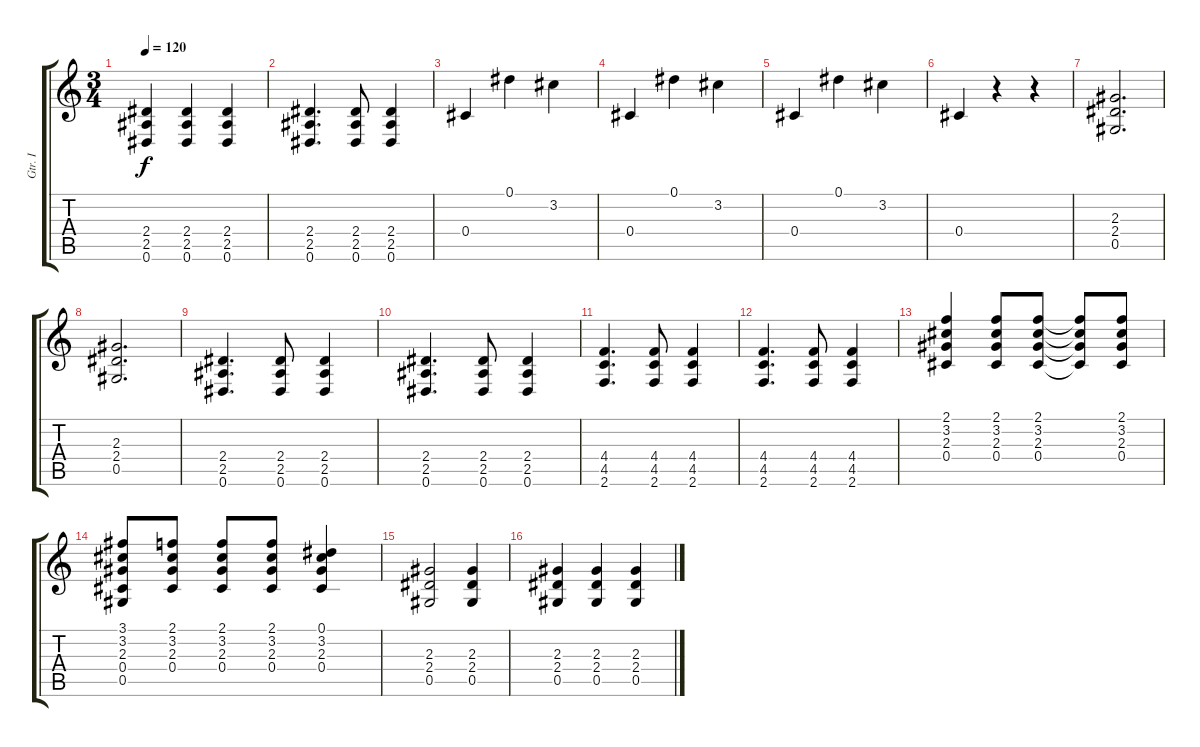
\track ("Gtr. I" "Gtr. I") {instrument acousticguitarsteel}
\staff {score tabs}
\tuning (Eb4 Bb3 Gb3 Db3 Ab2 Eb2) {hide}
\ts (3 4)
\tempo 120
\clef g2
\ks c
(2.4 2.5 0.6).4{dy f} (2.4 2.5 0.6).4 (2.4 2.5 0.6).4 |
(2.4 2.5 0.6).4{d} (2.4 2.5 0.6).8 (2.4 2.5 0.6).4 |
0.4.4 0.1.4 3.2.4 |
0.4.4 0.1.4 3.2.4 |
0.4.4 0.1.4 3.2.4 |
0.4.4 r.4 r.4 |
(2.3 2.4 0.5).2{d} |
(2.3 2.4 0.5).2{d} |
(2.4 2.5 0.6).4{d} (2.4 2.5 0.6).8 (2.4 2.5 0.6).4 |
(2.4 2.5 0.6).4{d} (2.4 2.5 0.6).8 (2.4 2.5 0.6).4 |
(4.4 4.5 2.6).4{d} (4.4 4.5 2.6).8 (4.4 4.5 2.6).4 |
(4.4 4.5 2.6).4{d} (4.4 4.5 2.6).8 (4.4 4.5 2.6).4 |
(2.1 3.2 2.3 0.4).4 (2.1 3.2 2.3 0.4).8 (2.1 3.2 2.3 0.4).8 (2.1{t} 3.2{t} 2.3{t} 0.4{t}).8 (2.1 3.2 2.3 0.4).8 |
(3.1 3.2 2.3 0.4 0.5).8 (2.1 3.2 2.3 0.4).8 (2.1 3.2 2.3 0.4).8 (2.1 3.2 2.3 0.4).8 (0.1 3.2 2.3 0.4).4 |
(2.3 2.4 0.5).2 (2.3 2.4 0.5).4 |
(2.3 2.4 0.5).4 (2.3 2.4 0.5).4 (2.3 2.4 0.5).4
